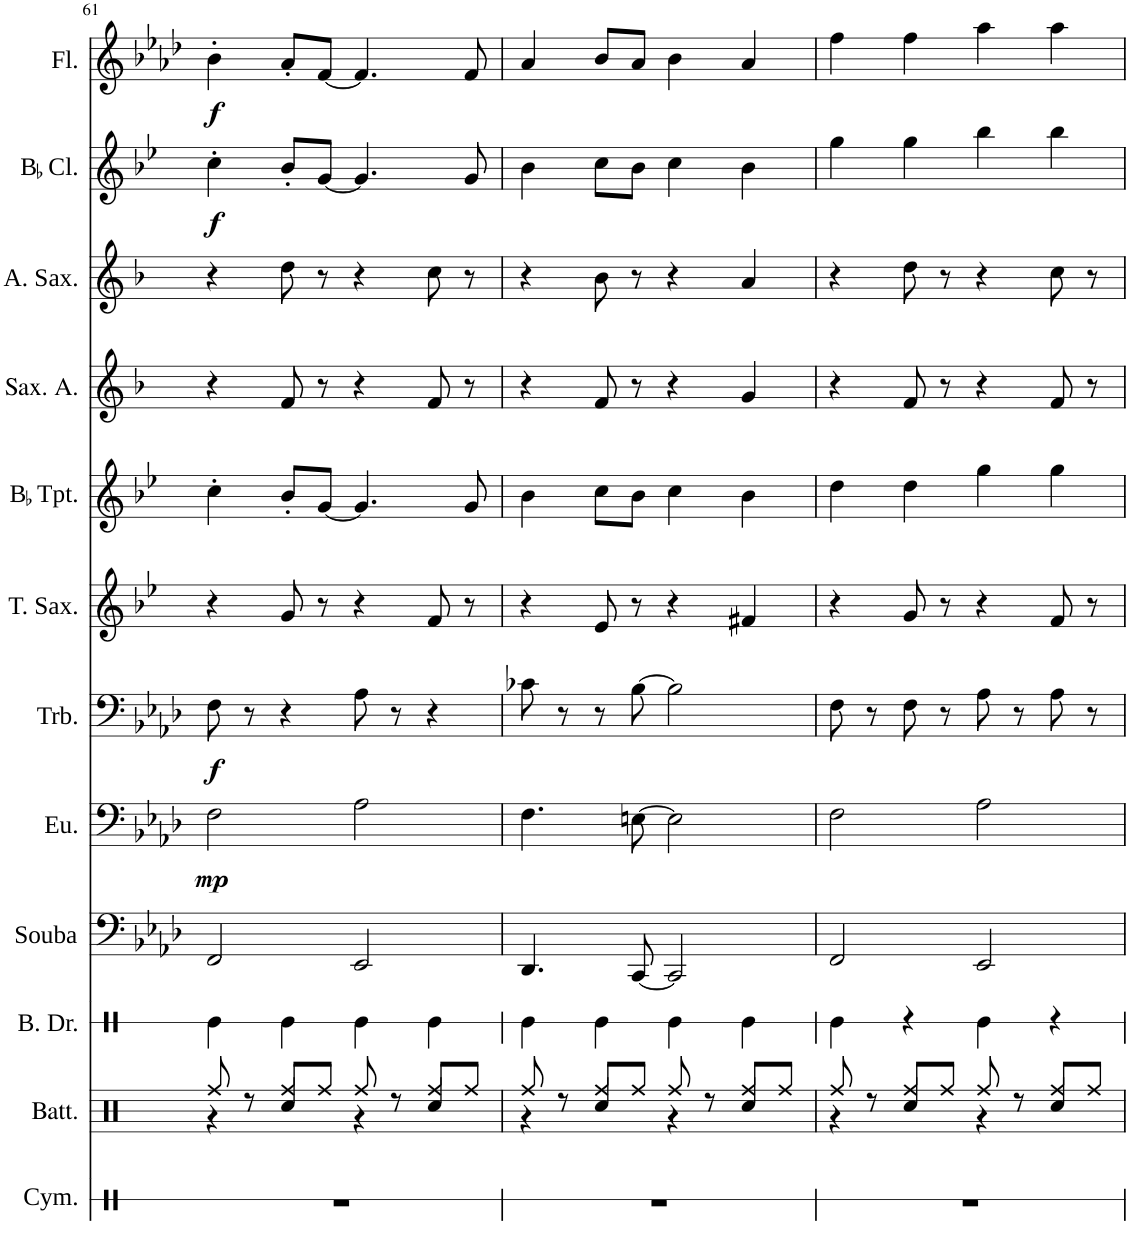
**kern	**kern	**kern	**kern	**kern	**dynam	**kern	**dynam	**kern	**kern	**kern	**kern	**kern	**dynam	**kern	**dynam
*part12	*part11	*part10	*part9	*part8	*part8	*part7	*part7	*part6	*part5	*part4	*part3	*part2	*part2	*part1	*part1
*staff12	*staff11	*staff10	*staff9	*staff8	*staff8	*staff7	*staff7	*staff6	*staff5	*staff4	*staff3	*staff2	*staff2	*staff1	*staff1
*I"Cymbal	*I"Batterie	*I"Bass Drum	*I"Souba	*I"Euphonium	*	*I"Trombone	*	*I"Tenor Saxophone	*I"BaccidentalFlat Trumpet	*I"Saxophone Alto	*I"Alto Saxophone	*I"BaccidentalFlat Clarinet	*	*I"Flute	*
*I'Cym.	*I'Batt.	*I'B. Dr.	*I'Souba	*I'Eu.	*	*I'Trb.	*	*I'T. Sax.	*I'BaccidentalFlat Tpt.	*I'Sax. A.	*I'A. Sax.	*I'BaccidentalFlat Cl.	*	*I'Fl.	*
!!LO:PB:g=z
*clefX	*clefX	*clefX	*clefF4	*clefF4	*	*clefF4	*	*clefG2	*clefG2	*clefG2	*clefG2	*clefG2	*	*clefG2	*
*	*	*	*	*	*	*	*	*Trd8c14	*Trd1c2	*Trd5c9	*Trd5c9	*Trd1c2	*	*	*
*k[]	*k[]	*k[]	*k[b-e-a-d-]	*k[b-e-a-d-]	*	*k[b-e-a-d-]	*	*k[b-e-]	*k[b-e-]	*k[b-]	*k[b-]	*k[b-e-]	*	*k[b-e-a-d-]	*
*M4/4	*M4/4	*M4/4	*M4/4	*M4/4	*	*M4/4	*	*M4/4	*M4/4	*M4/4	*M4/4	*M4/4	*	*M4/4	*
=61	=61	=61	=61	=61	=61	=61	=61	=61	=61	=61	=61	=61	=61	=61	=61
*	*^	*	*	*	*	*	*	*	*	*	*	*	*	*	*
!	!	!	!	!	!	!LO:DY:b	!	!LO:DY:b	!	!	!	!	!	!LO:DY:b	!	!LO:DY:b
1r	8Rff/	4r	4Re\	2FF/	2F\	mp	8F\	f	4r	4cc'\	4r	4r	4cc'\	f	4b-'\	f
.	8r	.	.	.	.	.	8r	.	.	.	.	.	.	.	.	.
.	8Rff/L	4Rcc/	4Re\	.	.	.	4r	.	8g/	8b-'/L	8f/	8dd\	8b-'/L	.	8a-'/L	.
.	8Rff/J	.	.	.	.	.	.	.	8r	[8g/J	8r	8r	[8g/J	.	[8f/J	.
.	8Rff/	4r	4Re\	2EE-/	2A-\	.	8A-\	.	4r	4.g/]	4r	4r	4.g/]	.	4.f/]	.
.	8r	.	.	.	.	.	8r	.	.	.	.	.	.	.	.	.
.	8Rff/L	4Rcc/	4Re\	.	.	.	4r	.	8f/	.	8f/	8cc\	.	.	.	.
.	8Rff/J	.	.	.	.	.	.	.	8r	8g/	8r	8r	8g/	.	8f/	.
=62	=62	=62	=62	=62	=62	=62	=62	=62	=62	=62	=62	=62	=62	=62	=62	=62
1r	8Rff/	4r	4Re\	4.DD-/	4.F\	.	8c-X\	.	4r	4b-\	4r	4r	4b-\	.	4a-/	.
.	8r	.	.	.	.	.	8r	.	.	.	.	.	.	.	.	.
.	8Rff/L	4Rcc/	4Re\	.	.	.	8r	.	8e-/	8cc\L	8f/	8b-\	8cc\L	.	8b-/L	.
.	8Rff/J	.	.	[8CC/	[8En\	.	[8B-\	.	8r	8b-\J	8r	8r	8b-\J	.	8a-/J	.
.	8Rff/	4r	4Re\	2CC/]	2E\]	.	2B-\]	.	4r	4cc\	4r	4r	4cc\	.	4b-\	.
.	8r	.	.	.	.	.	.	.	.	.	.	.	.	.	.	.
.	8Rff/L	4Rcc/	4Re\	.	.	.	.	.	4f#X/	4b-\	4g/	4a/	4b-\	.	4a-/	.
.	8Rff/J	.	.	.	.	.	.	.	.	.	.	.	.	.	.	.
=63	=63	=63	=63	=63	=63	=63	=63	=63	=63	=63	=63	=63	=63	=63	=63	=63
1r	8Rff/	4r	4Re\	2FF/	2F\	.	8F\	.	4r	4dd\	4r	4r	4gg\	.	4ff\	.
.	8r	.	.	.	.	.	8r	.	.	.	.	.	.	.	.	.
.	8Rff/L	4Rcc/	4r	.	.	.	8F\	.	8g/	4dd\	8f/	8dd\	4gg\	.	4ff\	.
.	8Rff/J	.	.	.	.	.	8r	.	8r	.	8r	8r	.	.	.	.
.	8Rff/	4r	4Re\	2EE-/	2A-\	.	8A-\	.	4r	4gg\	4r	4r	4bb-\	.	4aa-\	.
.	8r	.	.	.	.	.	8r	.	.	.	.	.	.	.	.	.
.	8Rff/L	4Rcc/	4r	.	.	.	8A-\	.	8f/	4gg\	8f/	8cc\	4bb-\	.	4aa-\	.
.	8Rff/J	.	.	.	.	.	8r	.	8r	.	8r	8r	.	.	.	.
*	*v	*v	*	*	*	*	*	*	*	*	*	*	*	*	*	*
=	=	=	=	=	=	=	=	=	=	=	=	=	=	=	=
*-	*-	*-	*-	*-	*-	*-	*-	*-	*-	*-	*-	*-	*-	*-	*-
